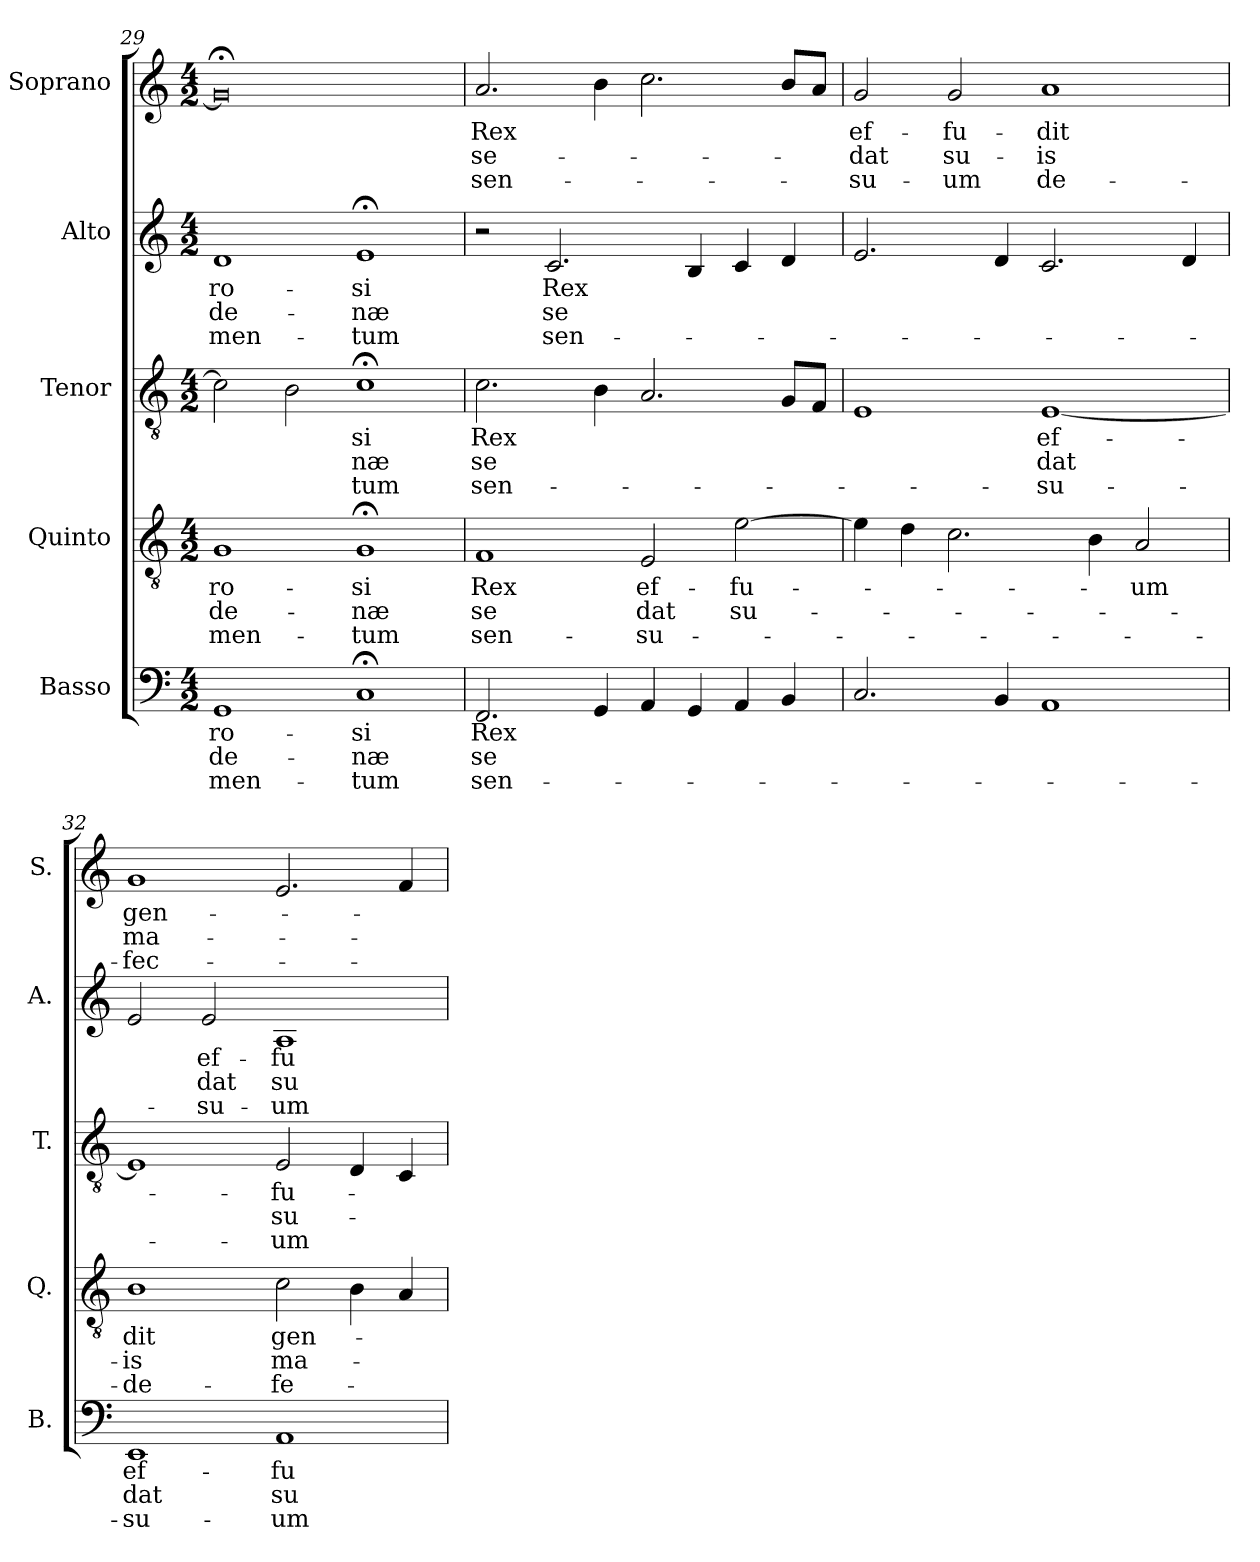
**kern	**text	**text	**text	**kern	**text	**text	**text	**kern	**text	**text	**text	**kern	**text	**text	**text	**kern	**text	**text	**text
*part5	*part5	*part5	*part5	*part4	*part4	*part4	*part4	*part3	*part3	*part3	*part3	*part2	*part2	*part2	*part2	*part1	*part1	*part1	*part1
*staff5	*staff5	*staff5	*staff5	*staff4	*staff4	*staff4	*staff4	*staff3	*staff3	*staff3	*staff3	*staff2	*staff2	*staff2	*staff2	*staff1	*staff1	*staff1	*staff1
*I"Basso	*	*	*	*I"Quinto	*	*	*	*I"Tenor	*	*	*	*I"Alto	*	*	*	*I"Soprano	*	*	*
*I'B.	*	*	*	*I'Q.	*	*	*	*I'T.	*	*	*	*I'A.	*	*	*	*I'S.	*	*	*
!!LO:LB:g=z
*clefF4	*	*	*	*clefGv2	*	*	*	*clefGv2	*	*	*	*clefG2	*	*	*	*clefG2	*	*	*
*	*	*	*	*ITrd7c12	*	*	*	*ITrd7c12	*	*	*	*	*	*	*	*	*	*	*
*k[]	*	*	*	*k[]	*	*	*	*k[]	*	*	*	*k[]	*	*	*	*k[]	*	*	*
*C:	*	*	*	*C:	*	*	*	*C:	*	*	*	*C:	*	*	*	*C:	*	*	*
*M4/2	*	*	*	*M4/2	*	*	*	*M4/2	*	*	*	*M4/2	*	*	*	*M4/2	*	*	*
=29	=29	=29	=29	=29	=29	=29	=29	=29	=29	=29	=29	=29	=29	=29	=29	=29	=29	=29	=29
!	!LO:LY:b:color=#000000	!LO:LY:b:color=#000000	!LO:LY:b:color=#000000	!	!	!	!	!	!	!	!	!	!	!	!	!	!	!	!
!	!	!	!	!	!LO:LY:b:color=#000000	!LO:LY:b:color=#000000	!LO:LY:b:color=#000000	!	!	!	!	!	!	!	!	!	!	!	!
!	!	!	!	!	!	!	!	!	!	!	!	!	!LO:LY:b:color=#000000	!LO:LY:b:color=#000000	!LO:LY:b:color=#000000	!	!	!	!
1GGi	ro-	de-	-men-	1GGi	-ro-	-de-	-men-	2Ci\]	.	.	.	1di	-ro-	-de-	-men-	0g;i]	.	.	.
.	.	.	.	.	.	.	.	2BBi\	.	.	.	.	.	.	.	.	.	.	.
!	!LO:LY:b:color=#000000	!LO:LY:b:color=#000000	!LO:LY:b:color=#000000	!	!	!	!	!	!	!	!	!	!	!	!	!	!	!	!
!	!	!	!	!	!LO:LY:b:color=#000000	!LO:LY:b:color=#000000	!LO:LY:b:color=#000000	!	!	!	!	!	!	!	!	!	!	!	!
!	!	!	!	!	!	!	!	!	!LO:LY:b:color=#000000	!LO:LY:b:color=#000000	!LO:LY:b:color=#000000	!	!	!	!	!	!	!	!
!	!	!	!	!	!	!	!	!	!	!	!	!	!LO:LY:b:color=#000000	!LO:LY:b:color=#000000	!LO:LY:b:color=#000000	!	!	!	!
1C;i	-si	-næ	-tum	1GG;i	-si	-næ	-tum	1C;i	-si	-næ	-tum	1e;i	-si	-næ	-tum	.	.	.	.
=30	=30	=30	=30	=30	=30	=30	=30	=30	=30	=30	=30	=30	=30	=30	=30	=30	=30	=30	=30
!	!LO:LY:b:color=#000000	!LO:LY:b:color=#000000	!LO:LY:b:color=#000000	!	!	!	!	!	!	!	!	!	!	!	!	!	!	!	!
!	!	!	!	!	!LO:LY:b:color=#000000	!LO:LY:b:color=#000000	!LO:LY:b:color=#000000	!	!	!	!	!	!	!	!	!	!	!	!
!	!	!	!	!	!	!	!	!	!LO:LY:b:color=#000000	!LO:LY:b:color=#000000	!LO:LY:b:color=#000000	!	!	!	!	!	!	!	!
!	!	!	!	!	!	!	!	!	!	!	!	!	!	!	!	!	!LO:LY:b:color=#000000	!LO:LY:b:color=#000000	!LO:LY:b:color=#000000
2.FFi/	Rex	se	sen-	1FFi	Rex	se	sen-	2.Ci\	Rex	se	sen-	2r	.	.	.	2.ai/	Rex	se-	sen-
!	!	!	!	!	!	!	!	!	!	!	!	!	!LO:LY:b:color=#000000	!LO:LY:b:color=#000000	!LO:LY:b:color=#000000	!	!	!	!
.	.	.	.	.	.	.	.	.	.	.	.	2.ci/	Rex	se	sen-	.	.	.	.
4GGi/	.	.	.	.	.	.	.	4BBi\	.	.	.	.	.	.	.	4bi\	.	.	.
!	!	!	!	!	!LO:LY:b:color=#000000	!LO:LY:b:color=#000000	!LO:LY:b:color=#000000	!	!	!	!	!	!	!	!	!	!	!	!
4AAi/	.	.	.	2EEi/	ef-	dat	-su-	2.AAi/	.	.	.	.	.	.	.	2.cci\	.	.	.
4GGi/	.	.	.	.	.	.	.	.	.	.	.	4Bi/	.	.	.	.	.	.	.
!	!	!	!	!	!LO:LY:b:color=#000000	!LO:LY:b:color=#000000	!	!	!	!	!	!	!	!	!	!	!	!	!
4AAi/	.	.	.	[2Ei\	-fu-	su-	.	.	.	.	.	4ci/	.	.	.	.	.	.	.
4BBi/	.	.	.	.	.	.	.	8GGi/L	.	.	.	4di/	.	.	.	8bi/L	.	.	.
.	.	.	.	.	.	.	.	8FFi/J	.	.	.	.	.	.	.	8ai/J	.	.	.
=31	=31	=31	=31	=31	=31	=31	=31	=31	=31	=31	=31	=31	=31	=31	=31	=31	=31	=31	=31
!	!	!	!	!	!	!	!	!	!	!	!	!	!	!	!	!	!LO:LY:b:color=#000000	!LO:LY:b:color=#000000	!LO:LY:b:color=#000000
2.Ci/	.	.	.	4Ei\]	.	.	.	1EEi	.	.	.	2.ei/	.	.	.	2gi/	ef-	-dat	-su-
.	.	.	.	4Di\	.	.	.	.	.	.	.	.	.	.	.	.	.	.	.
!	!	!	!	!	!	!	!	!	!	!	!	!	!	!	!	!	!LO:LY:b:color=#000000	!LO:LY:b:color=#000000	!LO:LY:b:color=#000000
.	.	.	.	2.Ci\	.	.	.	.	.	.	.	.	.	.	.	2gi/	-fu-	su-	-um
4BBi/	.	.	.	.	.	.	.	.	.	.	.	4di/	.	.	.	.	.	.	.
!	!	!	!	!	!	!	!	!	!LO:LY:b:color=#000000	!LO:LY:b:color=#000000	!LO:LY:b:color=#000000	!	!	!	!	!	!	!	!
!	!	!	!	!	!	!	!	!	!	!	!	!	!	!	!	!	!LO:LY:b:color=#000000	!LO:LY:b:color=#000000	!LO:LY:b:color=#000000
1AAi	.	.	.	.	.	.	.	[1EEi	ef-	dat	-su-	2.ci/	.	.	.	1ai	-dit	-is	de-
.	.	.	.	4BBi\	.	.	.	.	.	.	.	.	.	.	.	.	.	.	.
!	!	!	!	!	!LO:LY:b:color=#000000	!	!	!	!	!	!	!	!	!	!	!	!	!	!
.	.	.	.	2AAi/	-um	.	.	.	.	.	.	.	.	.	.	.	.	.	.
.	.	.	.	.	.	.	.	.	.	.	.	4di/	.	.	.	.	.	.	.
=32	=32	=32	=32	=32	=32	=32	=32	=32	=32	=32	=32	=32	=32	=32	=32	=32	=32	=32	=32
!	!LO:LY:b:color=#000000	!LO:LY:b:color=#000000	!LO:LY:b:color=#000000	!	!	!	!	!	!	!	!	!	!	!	!	!	!	!	!
!	!	!	!	!	!LO:LY:b:color=#000000	!LO:LY:b:color=#000000	!LO:LY:b:color=#000000	!	!	!	!	!	!	!	!	!	!	!	!
!	!	!	!	!	!	!	!	!	!	!	!	!	!	!	!	!	!LO:LY:b:color=#000000	!LO:LY:b:color=#000000	!LO:LY:b:color=#000000
1EEi	ef-	dat	-su-	1BBi	-dit	-is	de-	1EEi]	.	.	.	2ei/	.	.	.	1gi	gen-	ma-	-fec-
!	!	!	!	!	!	!	!	!	!	!	!	!	!LO:LY:b:color=#000000	!LO:LY:b:color=#000000	!LO:LY:b:color=#000000	!	!	!	!
.	.	.	.	.	.	.	.	.	.	.	.	2ei/	ef-	dat	-su-	.	.	.	.
!	!LO:LY:b:color=#000000	!LO:LY:b:color=#000000	!LO:LY:b:color=#000000	!	!	!	!	!	!	!	!	!	!	!	!	!	!	!	!
!	!	!	!	!	!LO:LY:b:color=#000000	!LO:LY:b:color=#000000	!LO:LY:b:color=#000000	!	!	!	!	!	!	!	!	!	!	!	!
!	!	!	!	!	!	!	!	!	!LO:LY:b:color=#000000	!LO:LY:b:color=#000000	!LO:LY:b:color=#000000	!	!	!	!	!	!	!	!
!	!	!	!	!	!	!	!	!	!	!	!	!	!LO:LY:b:color=#000000	!LO:LY:b:color=#000000	!LO:LY:b:color=#000000	!	!	!	!
1AAi	-fu-	su-	-um	2Ci\	gen-	ma-	-fe-	2EEi/	-fu-	su-	-um	1Ai	-fu-	su-	-um	2.ei/	.	.	.
.	.	.	.	4BBi\	.	.	.	4DDi/	.	.	.	.	.	.	.	.	.	.	.
.	.	.	.	4AAi/	.	.	.	4CCi/	.	.	.	.	.	.	.	4fi/	.	.	.
=	=	=	=	=	=	=	=	=	=	=	=	=	=	=	=	=	=	=	=
*-	*-	*-	*-	*-	*-	*-	*-	*-	*-	*-	*-	*-	*-	*-	*-	*-	*-	*-	*-
